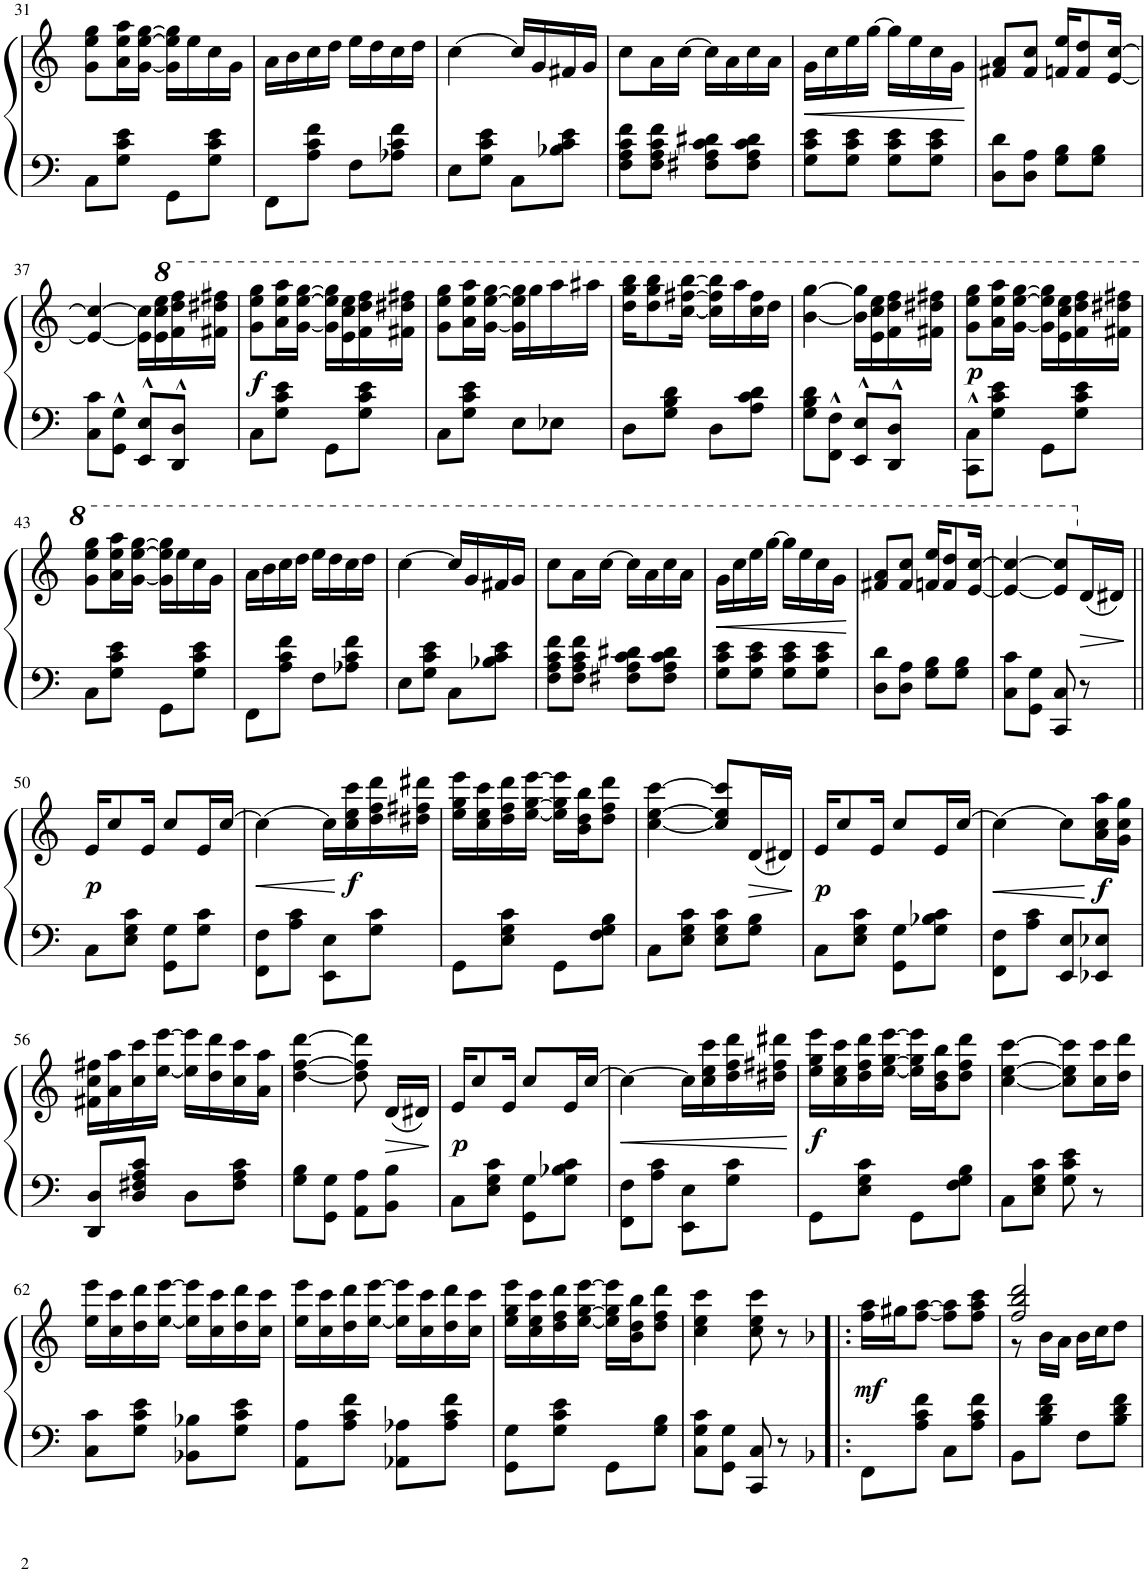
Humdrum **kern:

**kern	**kern	**dynam
*part1	*part1	*part1
*staff2	*staff1	*staff1/2
*I"Grand Piano	*	*
*I'Pno.	*	*
!!LO:PB:g=z
*clefF4	*clefG2	*
*k[]	*k[]	*
*M2/4	*M2/4	*
=31	=31	=31
8C\L	8g\ 8ee\ 8gg\L	.
8G\ 8c\ 8e\J	16a\ 16ee\ 16aa\L	.
.	[16g\ [16ee\ [16gg\JJ	.
8GG\L	16g\] 16ee\] 16gg\]LL	.
.	16ee\	.
8G\ 8c\ 8e\J	16cc\	.
.	16g\JJ	.
=32	=32	=32
8FF\L	16a\LL	.
.	16b\	.
8A\ 8c\ 8f\J	16cc\	.
.	16dd\JJ	.
8F\L	16ee\LL	.
.	16dd\	.
8A-X\ 8c\ 8f\J	16cc\	.
.	16dd\JJ	.
=33	=33	=33
8E\L	[4cc\	.
8G\ 8c\ 8e\J	.	.
8C\L	16cc/LL]	.
.	16g/	.
8B-X\ 8c\ 8e\J	16f#X/	.
.	16g/JJ	.
=34	=34	=34
8F\ 8A\ 8c\ 8f\L	8cc\L	.
8F\ 8A\ 8c\ 8f\J	16a\L	.
.	[16cc\JJ	.
8F#X\ 8A\ 8c\ 8d#X\L	16cc\LL]	.
.	16a\	.
8F#\ 8A\ 8c\ 8d#\J	16cc\	.
.	16a\JJ	.
=35	=35	=35
!	!	!LO:HP:b
8G\ 8c\ 8e\L	16g\LL	<
.	16cc\	.
8G\ 8c\ 8e\J	16ee\	.
.	[16gg\JJ	.
8G\ 8c\ 8e\L	16gg\LL]	.
.	16ee\	.
8G\ 8c\ 8e\J	16cc\	.
.	16g\JJ	.
.	.	[
=36	=36	=36
8D\ 8d\L	8f#X/ 8a/L	.
8D\ 8A\J	8f#/ 8cc/J	.
8G\ 8B\L	16fn/ 16ee/KL	.
.	8f/ 8dd/	.
8G\ 8B\J	.	.
.	[16e/ [16cc/Jk	.
!!LO:LB:g=z
=37	=37	=37
8C\ 8c\L	4e/_ 4cc/_	.
8GG\^^ 8G\^^J	.	.
8EE/^^ 8E/^^L	16e\] 16cc\]LL	.
*	*8va	*
.	16ee\ 16ccc\ 16eee\	.
8DD/^^ 8D/^^J	16ff\ 16ddd\ 16fff\	.
.	16ff#X\ 16ddd#X\ 16fff#X\JJ	.
=38	=38	=38
!	!	!LO:DY:b
8C\L	8gg\ 8eee\ 8ggg\L	f
8G\ 8c\ 8e\J	16aa\ 16eee\ 16aaa\L	.
.	[16gg\ [16eee\ [16ggg\JJ	.
8GG\L	16gg\] 16eee\] 16ggg\]LL	.
.	16ee\ 16ccc\ 16eee\	.
8G\ 8c\ 8e\J	16ff\ 16ddd\ 16fff\	.
.	16ff#X\ 16ddd#X\ 16fff#X\JJ	.
=39	=39	=39
8C\L	8gg\ 8eee\ 8ggg\L	.
8G\ 8c\ 8e\J	16aa\ 16eee\ 16aaa\L	.
.	[16gg\ [16eee\ [16ggg\JJ	.
8E\L	16gg\] 16eee\] 16ggg\]LL	.
.	16ggg\	.
8E-X\J	16aaa\	.
.	16aaa#X\JJ	.
=40	=40	=40
8D\L	16ddd\ 16ggg\ 16bbb\KL	.
.	8ddd\ 8ggg\ 8bbb\	.
8G\ 8B\ 8d\J	.	.
.	[16ccc\ [16fff#X\ [16bbb\Jk	.
8D\L	16ccc\] 16fff#\] 16bbb\]LL	.
.	16aaa\	.
8A\ 8c\ 8d\J	16ccc\ 16fff#\	.
.	16ddd\JJ	.
=41	=41	=41
8G\ 8B\ 8d\L	[4bb\ [4ggg\	.
8FF\^^ 8F\^^J	.	.
8EE/^^ 8E/^^L	16bb\] 16ggg\]LL	.
.	16ee\ 16ccc\ 16eee\	.
8DD/^^ 8D/^^J	16ff\ 16ddd\ 16fff\	.
.	16ff#X\ 16ddd#X\ 16fff#X\JJ	.
=42	=42	=42
!	!	!LO:DY:b
8CC\^^ 8C\^^L	8gg\ 8eee\ 8ggg\L	p
8G\ 8c\ 8e\J	16aa\ 16eee\ 16aaa\L	.
.	[16gg\ [16eee\ [16ggg\JJ	.
8GG\L	16gg\] 16eee\] 16ggg\]LL	.
.	16ee\ 16ccc\ 16eee\	.
8G\ 8c\ 8e\J	16ff\ 16ddd\ 16fff\	.
.	16ff#X\ 16ddd#X\ 16fff#X\JJ	.
!!LO:LB:g=z
=43	=43	=43
8C\L	8gg\ 8eee\ 8ggg\L	.
8G\ 8c\ 8e\J	16aa\ 16eee\ 16aaa\L	.
.	[16gg\ [16eee\ [16ggg\JJ	.
8GG\L	16gg\] 16eee\] 16ggg\]LL	.
.	16eee\	.
8G\ 8c\ 8e\J	16ccc\	.
.	16gg\JJ	.
=44	=44	=44
8FF\L	16aa\LL	.
.	16bb\	.
8A\ 8c\ 8f\J	16ccc\	.
.	16ddd\JJ	.
8F\L	16eee\LL	.
.	16ddd\	.
8A-X\ 8c\ 8f\J	16ccc\	.
.	16ddd\JJ	.
=45	=45	=45
8E\L	[4ccc\	.
8G\ 8c\ 8e\J	.	.
8C\L	16ccc/LL]	.
.	16gg/	.
8B-X\ 8c\ 8e\J	16ff#X/	.
.	16gg/JJ	.
=46	=46	=46
8F\ 8A\ 8c\ 8f\L	8ccc\L	.
8F\ 8A\ 8c\ 8f\J	16aa\L	.
.	[16ccc\JJ	.
8F#X\ 8A\ 8c\ 8d#X\L	16ccc\LL]	.
.	16aa\	.
8F#\ 8A\ 8c\ 8d#\J	16ccc\	.
.	16aa\JJ	.
=47	=47	=47
!	!	!LO:HP:b
8G\ 8c\ 8e\L	16gg\LL	<
.	16ccc\	.
8G\ 8c\ 8e\J	16eee\	.
.	[16ggg\JJ	.
8G\ 8c\ 8e\L	16ggg\LL]	.
.	16eee\	.
8G\ 8c\ 8e\J	16ccc\	.
.	16gg\JJ	.
.	.	[
=48	=48	=48
8D\ 8d\L	8ff#X/ 8aa/L	.
8D\ 8A\J	8ff#/ 8ccc/J	.
8G\ 8B\L	16ffn/ 16eee/KL	.
.	8ff/ 8ddd/	.
8G\ 8B\J	.	.
.	[16ee/ [16ccc/Jk	.
=49	=49	=49
8C\ 8c\L	4ee/_ 4ccc/_	.
8GG\ 8G\J	.	.
8CC/ 8C/	8ee/] 8ccc/]L	.
*	*X8va	*
!	!	!LO:HP:b
8r	(16d/L	>
.	16d#X/JJ)	.
.	.	]
!!LO:LB:g=z
=50||	=50||	=50||
!	!	!LO:DY:b
8C\L	16e/KL	p
.	8cc/	.
8E\ 8G\ 8c\J	.	.
.	16e/Jk	.
8GG\ 8G\L	8cc/L	.
8G\ 8c\J	16e/L	.
.	[16cc/JJ	.
=51	=51	=51
!	!	!LO:HP:b
8FF\ 8F\L	4cc\_	<
8A\ 8c\J	.	.
8EE\ 8E\L	16cc\LL]	.
!	!	!LO:DY:n=1:b
.	16cc\ 16ee\ 16ccc\	[ f
8G\ 8c\J	16dd\ 16ff\ 16ddd\	.
.	16dd#X\ 16ff#X\ 16ddd#X\JJ	.
=52	=52	=52
8GG\L	16ee\ 16gg\ 16eee\LL	.
.	16cc\ 16ee\ 16ccc\	.
8E\ 8G\ 8c\J	16dd\ 16ff\ 16ddd\	.
.	[16ee\ [16gg\ [16eee\JJ	.
8GG\L	16ee\] 16gg\] 16eee\]LL	.
.	16b\ 16dd\ 16bb\J	.
8F\ 8G\ 8B\J	8dd\ 8ff\ 8ddd\J	.
=53	=53	=53
8C\L	[4cc\ [4ee\ [4ccc\	.
8E\ 8G\ 8c\J	.	.
8E\ 8G\ 8c\L	8cc/] 8ee/] 8ccc/]L	.
!	!	!LO:HP:b
8G\ 8B\J	(16d/L	>
.	16d#X/JJ)	.
.	.	]
=54	=54	=54
!	!	!LO:DY:b
8C\L	16e/KL	p
.	8cc/	.
8E\ 8G\ 8c\J	.	.
.	16e/Jk	.
8GG\ 8G\L	8cc/L	.
8G\ 8B-X\ 8c\J	16e/L	.
.	[16cc/JJ	.
=55	=55	=55
!	!	!LO:HP:b
8FF\ 8F\L	4cc\_	<
8A\ 8c\J	.	.
8EE/ 8E/L	8cc\L]	.
!	!	!LO:DY:n=1:b
8EE-X/ 8E-X/J	16a\ 16cc\ 16aa\L	[ f
.	16g\ 16cc\ 16gg\JJ	.
!!LO:LB:g=z
=56	=56	=56
8DD/ 8D/L	16f#X\ 16cc\ 16ff#X\LL	.
.	16a\ 16aa\	.
8D/ 8F#X/ 8A/ 8c/J	16cc\ 16ccc\	.
.	[16ee\ [16eee\JJ	.
8D\L	16ee\] 16eee\]LL	.
.	16dd\ 16ddd\	.
8F#\ 8A\ 8c\J	16cc\ 16ccc\	.
.	16a\ 16aa\JJ	.
=57	=57	=57
8G\ 8B\L	[4dd\ [4ff\ [4ddd\	.
8GG\ 8G\J	.	.
8AA\ 8A\L	8dd\] 8ff\] 8ddd\]	.
!	!	!LO:HP:b
8BB\ 8B\J	(16d/LL	>
.	16d#X/JJ)	.
.	.	]
=58	=58	=58
!	!	!LO:DY:b
8C\L	16e/KL	p
.	8cc/	.
8E\ 8G\ 8c\J	.	.
.	16e/Jk	.
8GG\ 8G\L	8cc/L	.
8G\ 8B-X\ 8c\J	16e/L	.
.	[16cc/JJ	.
=59	=59	=59
!	!	!LO:HP:b
8FF\ 8F\L	4cc\_	<
8A\ 8c\J	.	.
8EE\ 8E\L	16cc\LL]	.
.	16cc\ 16ee\ 16ccc\	.
8G\ 8c\J	16dd\ 16ff\ 16ddd\	.
.	16dd#X\ 16ff#X\ 16ddd#X\JJ	.
.	.	[
=60	=60	=60
!	!	!LO:DY:b
8GG\L	16ee\ 16gg\ 16eee\LL	f
.	16cc\ 16ee\ 16ccc\	.
8E\ 8G\ 8c\J	16dd\ 16ff\ 16ddd\	.
.	[16ee\ [16gg\ [16eee\JJ	.
8GG\L	16ee\] 16gg\] 16eee\]LL	.
.	16b\ 16dd\ 16bb\J	.
8F\ 8G\ 8B\J	8dd\ 8ff\ 8ddd\J	.
=61	=61	=61
8C\L	[4cc\ [4ee\ [4ccc\	.
8E\ 8G\ 8c\J	.	.
8G\ 8c\ 8e\	8cc\] 8ee\] 8ccc\]L	.
8r	16cc\ 16ccc\L	.
.	16dd\ 16ddd\JJ	.
!!LO:LB:g=z
=62	=62	=62
8C\ 8c\L	16ee\ 16eee\LL	.
.	16cc\ 16ccc\	.
8G\ 8c\ 8e\J	16dd\ 16ddd\	.
.	[16ee\ [16eee\JJ	.
8BB-X\ 8B-X\L	16ee\] 16eee\]LL	.
.	16cc\ 16ccc\	.
8G\ 8c\ 8e\J	16dd\ 16ddd\	.
.	16cc\ 16ccc\JJ	.
=63	=63	=63
8AA\ 8A\L	16ee\ 16eee\LL	.
.	16cc\ 16ccc\	.
8A\ 8c\ 8f\J	16dd\ 16ddd\	.
.	[16ee\ [16eee\JJ	.
8AA-X\ 8A-X\L	16ee\] 16eee\]LL	.
.	16cc\ 16ccc\	.
8A-\ 8c\ 8f\J	16dd\ 16ddd\	.
.	16cc\ 16ccc\JJ	.
=64	=64	=64
8GG\ 8G\L	16ee\ 16gg\ 16eee\LL	.
.	16cc\ 16ee\ 16ccc\	.
8G\ 8c\ 8e\J	16dd\ 16ff\ 16ddd\	.
.	[16ee\ [16gg\ [16eee\JJ	.
8GG\L	16ee\] 16gg\] 16eee\]LL	.
.	16b\ 16dd\ 16bb\J	.
8G\ 8B\J	8dd\ 8ff\ 8ddd\J	.
=65	=65	=65
8C\ 8G\ 8c\L	4cc\ 4ee\ 4ccc\	.
8GG\ 8G\J	.	.
8CC/ 8C/	8cc\ 8ee\ 8ccc\	.
8r	8r	.
=66!|:	=66!|:	=66!|:
*k[b-]	*k[b-]	*
!	!	!LO:DY:b
8FF\L	16ff\ 16aa\LL	mf
.	16gg#X\J	.
8A\ 8c\ 8f\J	[8ff\ [8aa\J	.
8C\L	8ff\] 8aa\]L	.
8A\ 8c\ 8f\J	8ff\ 8aa\ 8ccc\J	.
=67	=67	=67
*	*^	*
8BB-\L	2ff/ 2bb-/ 2ddd/	8r	.
8B-\ 8d\ 8f\J	.	16b-\LL	.
.	.	16a\JJ	.
8F\L	.	16b-\LL	.
.	.	16cc\J	.
8B-\ 8d\ 8f\J	.	8dd\J	.
*	*v	*v	*
=	=	=
*-	*-	*-
